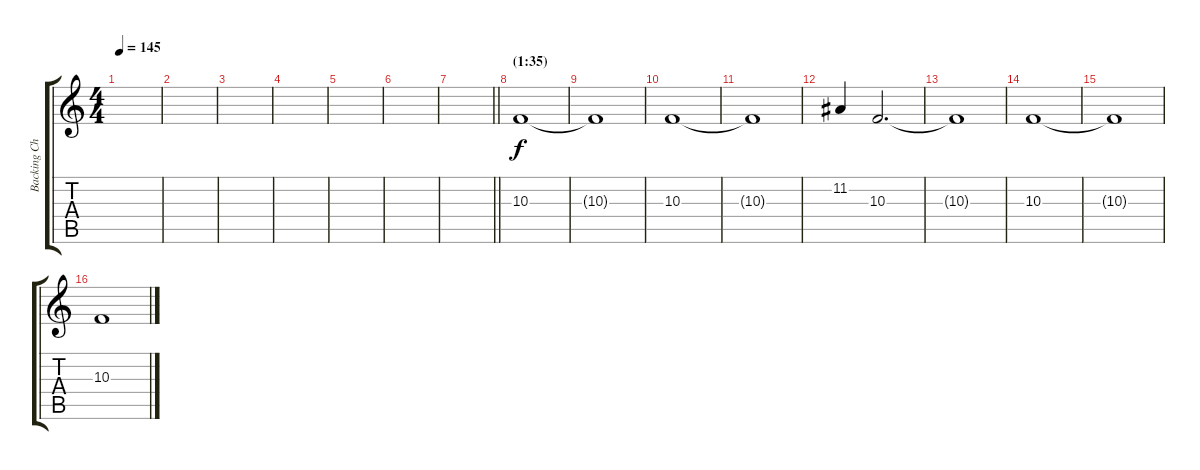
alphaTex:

\track ("Backing Choir" "Backing Ch") {instrument pad4choir}
\staff {score tabs}
\tuning (E4 B3 G3 D3 A2 E2) {hide}
\ts (4 4)
\tempo 145
\clef g2
\ks c
|
|
|
|
|
|
\barLineRight lightlight
|
\section ("" "(1:35)")
10.3.1 |
10.3{t}.1 |
10.3.1 |
10.3{t}.1 |
11.2.4 10.3.2{d} |
10.3{t}.1 |
10.3.1 |
10.3{t}.1 |
10.3.1
